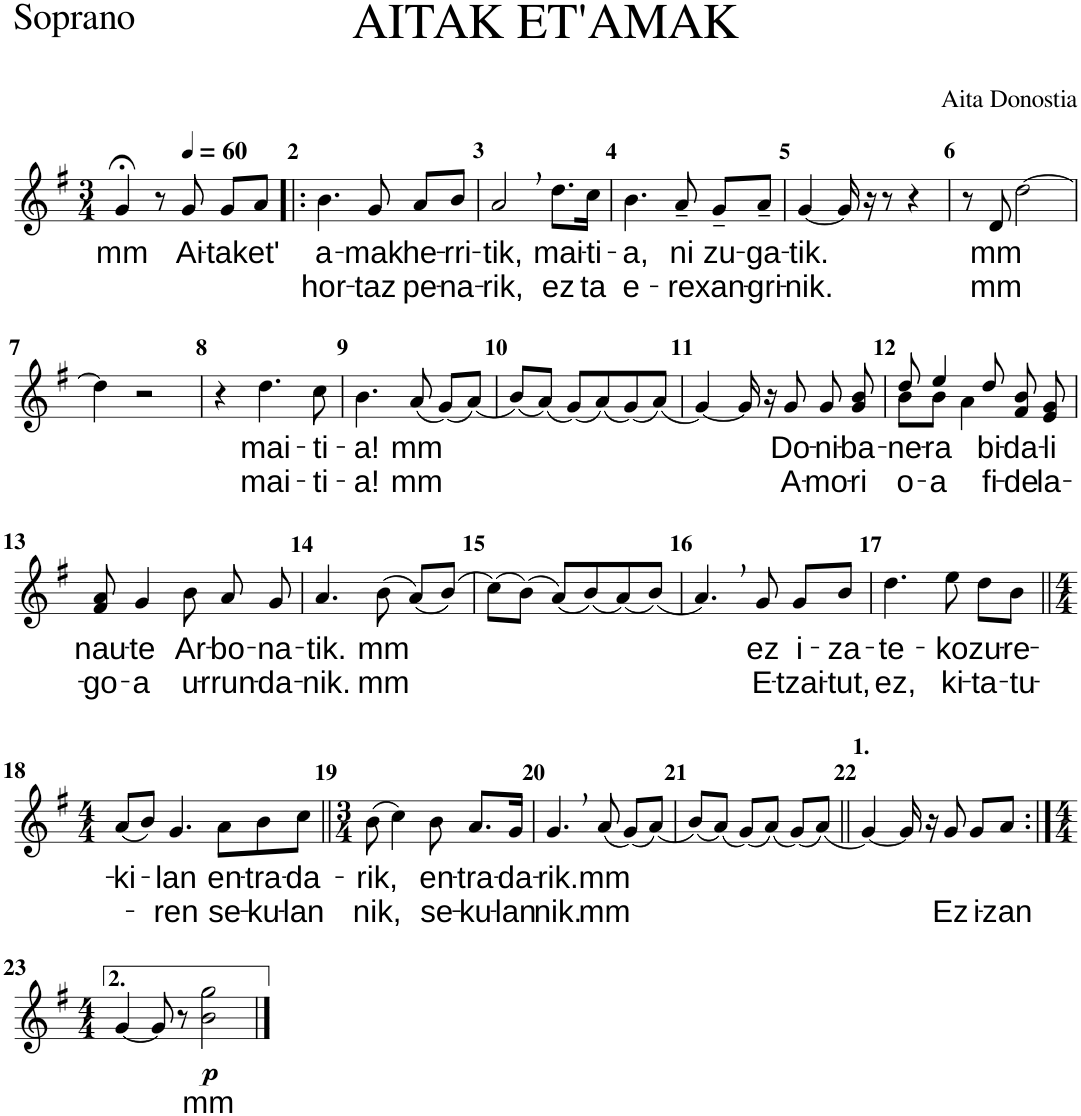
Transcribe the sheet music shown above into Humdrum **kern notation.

**kern	**text	**text	**dynam
*part1	*part1	*part1	*part1
*staff1	*staff1	*staff1	*staff1
*I"Soprano	*	*	*
*I'S.	*	*	*
*clefG2	*	*	*
*k[f#]	*	*	*
*M3/4	*	*	*
=1	=1	=1	=1
!	!LO:LY:b	!	!
4g;</	mm	.	.
8r	.	.	.
*MM60	*	*	*
!	!LO:LY:b	!	!
8g/	Ai-	.	.
!	!LO:LY:b	!	!
8g/L	-tak	.	.
!	!LO:LY:b	!	!
8a/J	et'	.	.
=2!|:	=2!|:	=2!|:	=2!|:
!	!LO:LY:b	!LO:LY:b	!
4.b\	a-	hor-	.
!	!LO:LY:b	!LO:LY:b	!
8g/	-mak	-taz	.
!	!LO:LY:b	!LO:LY:b	!
8a/L	he-	pe-	.
!	!LO:LY:b	!LO:LY:b	!
8b/J	-rri-	-na-	.
=3	=3	=3	=3
!	!LO:LY:b	!LO:LY:b	!
2a,/	-tik,	-rik,	.
!	!LO:LY:b	!LO:LY:b	!
8.dd\L	mai-	ez	.
!	!LO:LY:b	!LO:LY:b	!
16cc\Jk	-ti-	ta	.
=4	=4	=4	=4
!	!LO:LY:b	!LO:LY:b	!
4.b\	-a,	e-	.
!	!LO:LY:b	!LO:LY:b	!
8a~/	ni	-re	.
!	!LO:LY:b	!LO:LY:b	!
8g~/L	zu-	xan-	.
!	!LO:LY:b	!LO:LY:b	!
8a~/J	-ga-	-gri-	.
=5	=5	=5	=5
!	!LO:LY:b	!LO:LY:b	!
[4g/	-tik.	-nik.	.
16g/]	.	.	.
16r	.	.	.
8r	.	.	.
4r	.	.	.
=6	=6	=6	=6
8r	.	.	.
!	!LO:LY:b	!LO:LY:b	!
8d/	mm	mm	.
[2dd\	.	.	.
!!LO:LB:g=z
=7	=7	=7	=7
4dd\]	.	.	.
2r	.	.	.
=8	=8	=8	=8
4r	.	.	.
!	!LO:LY:b	!LO:LY:b	!
4.dd\	mai-	mai-	.
!	!LO:LY:b	!LO:LY:b	!
8cc\	-ti-	-ti-	.
=9	=9	=9	=9
!	!LO:LY:b	!LO:LY:b	!
4.b\	-a!	-a!	.
!	!LO:LY:b	!LO:LY:b	!
(8a/	mm	mm	.
(8g/L)	.	.	.
(8a/J)	.	.	.
=10	=10	=10	=10
(8b/L)	.	.	.
(8a/J)	.	.	.
(8g/L)	.	.	.
(8a/)	.	.	.
(8g/)	.	.	.
(8a/J)	.	.	.
=11	=11	=11	=11
[4g/)	.	.	.
16g/]	.	.	.
16r	.	.	.
!	!LO:LY:b	!LO:LY:b	!
8g/	Do-	A-	.
!	!LO:LY:b	!LO:LY:b	!
8g/	-ni-	-mo-	.
!	!LO:LY:b	!LO:LY:b	!
8g/ 8b/	-ba-	-ri	.
=12	=12	=12	=12
!	!LO:LY:b	!LO:LY:b	!
*^	*	*	*
8dd/	8b\L	-ne-	o-	.
!	!	!LO:LY:b	!LO:LY:b	!
4ee/	8b\J	-ra	-a	.
.	4a\	.	.	.
!	!	!LO:LY:b	!LO:LY:b	!
8dd/	.	bi-	fi-	.
!	!	!LO:LY:b	!LO:LY:b	!
8f#/ 8b/	4ryy	-da-	-de	.
!	!	!LO:LY:b	!LO:LY:b	!
8e/ 8g/	.	-li	la-	.
*v	*v	*	*	*
!!LO:LB:g=z
=13	=13	=13	=13
!	!LO:LY:b	!LO:LY:b	!
8f#/ 8a/	nau-	-go-	.
!	!LO:LY:b	!LO:LY:b	!
4g/	-te	-a	.
!	!LO:LY:b	!LO:LY:b	!
8b\	Ar-	u-	.
!	!LO:LY:b	!LO:LY:b	!
8a/	-bo-	-rrun-	.
!	!LO:LY:b	!LO:LY:b	!
8g/	-na-	-da-	.
=14	=14	=14	=14
!	!LO:LY:b	!LO:LY:b	!
4.a/	-tik.	-nik.	.
!	!LO:LY:b	!LO:LY:b	!
(8b\	mm	mm	.
(8a/L)	.	.	.
(8b/J)	.	.	.
=15	=15	=15	=15
(8cc\L)	.	.	.
(8b\J)	.	.	.
(8a/L)	.	.	.
(8b/)	.	.	.
(8a/)	.	.	.
(8b/J)	.	.	.
=16	=16	=16	=16
4.a,/)	.	.	.
!	!LO:LY:b	!LO:LY:b	!
8g/	ez	E-	.
!	!LO:LY:b	!LO:LY:b	!
8g/L	i-	-tzai-	.
!	!LO:LY:b	!LO:LY:b	!
8b/J	-za-	-tut,	.
=17	=17	=17	=17
!	!LO:LY:b	!LO:LY:b	!
4.dd\	-te-	ez,	.
!	!LO:LY:b	!LO:LY:b	!
8ee\	-ko	ki-	.
!	!LO:LY:b	!LO:LY:b	!
8dd\L	zu-	-ta-	.
!	!LO:LY:b	!LO:LY:b	!
8b\J	-re-	-tu-	.
!!LO:LB:g=z
=18||	=18||	=18||	=18||
*M4/4	*	*	*
!	!LO:LY:b	!	!
(8a/L	-ki-	.	.
8b/J)	.	.	.
!	!LO:LY:b	!LO:LY:b	!
4.g/	lan	ren	.
!	!LO:LY:b	!LO:LY:b	!
8a\L	en-	se-	.
!	!LO:LY:b	!LO:LY:b	!
8b\	-tra-	-ku-	.
!	!LO:LY:b	!LO:LY:b	!
8cc\J	-da-	-lan	.
=19||	=19||	=19||	=19||
*M3/4	*	*	*
!	!LO:LY:b	!LO:LY:b	!
(8b\	-rik,	nik,	.
4cc\)	.	.	.
!	!LO:LY:b	!LO:LY:b	!
8b\	en-	se-	.
!	!LO:LY:b	!LO:LY:b	!
8.a/L	-tra-	-ku-	.
!	!LO:LY:b	!LO:LY:b	!
16g/Jk	-da-	-lan	.
=20	=20	=20	=20
!	!LO:LY:b	!LO:LY:b	!
4.g,/	-rik.	nik.	.
!	!LO:LY:b	!LO:LY:b	!
(8a/	mm	mm	.
(8g/L)	.	.	.
(8a/J)	.	.	.
=21	=21	=21	=21
(8b/L)	.	.	.
(8a/J)	.	.	.
(8g/L)	.	.	.
(8a/J)	.	.	.
(8g/L)	.	.	.
(8a/J)	.	.	.
=22||	=22||	=22||	=22||
[4g/)	.	.	.
16g/]	.	.	.
16r	.	.	.
!	!	!LO:LY:b	!
8g/	.	Ez	.
!	!	!LO:LY:b	!
8g/L	.	i-	.
!	!	!LO:LY:b	!
8a/J	.	-zan	.
!!LO:LB:g=z
=23:|!	=23:|!	=23:|!	=23:|!
*M4/4	*	*	*
[4g/	.	.	.
8g/]	.	.	.
8r	.	.	.
!	!LO:LY:b	!	!LO:DY:b
2b\ 2gg\	mm	.	p
==	==	==	==
*-	*-	*-	*-
